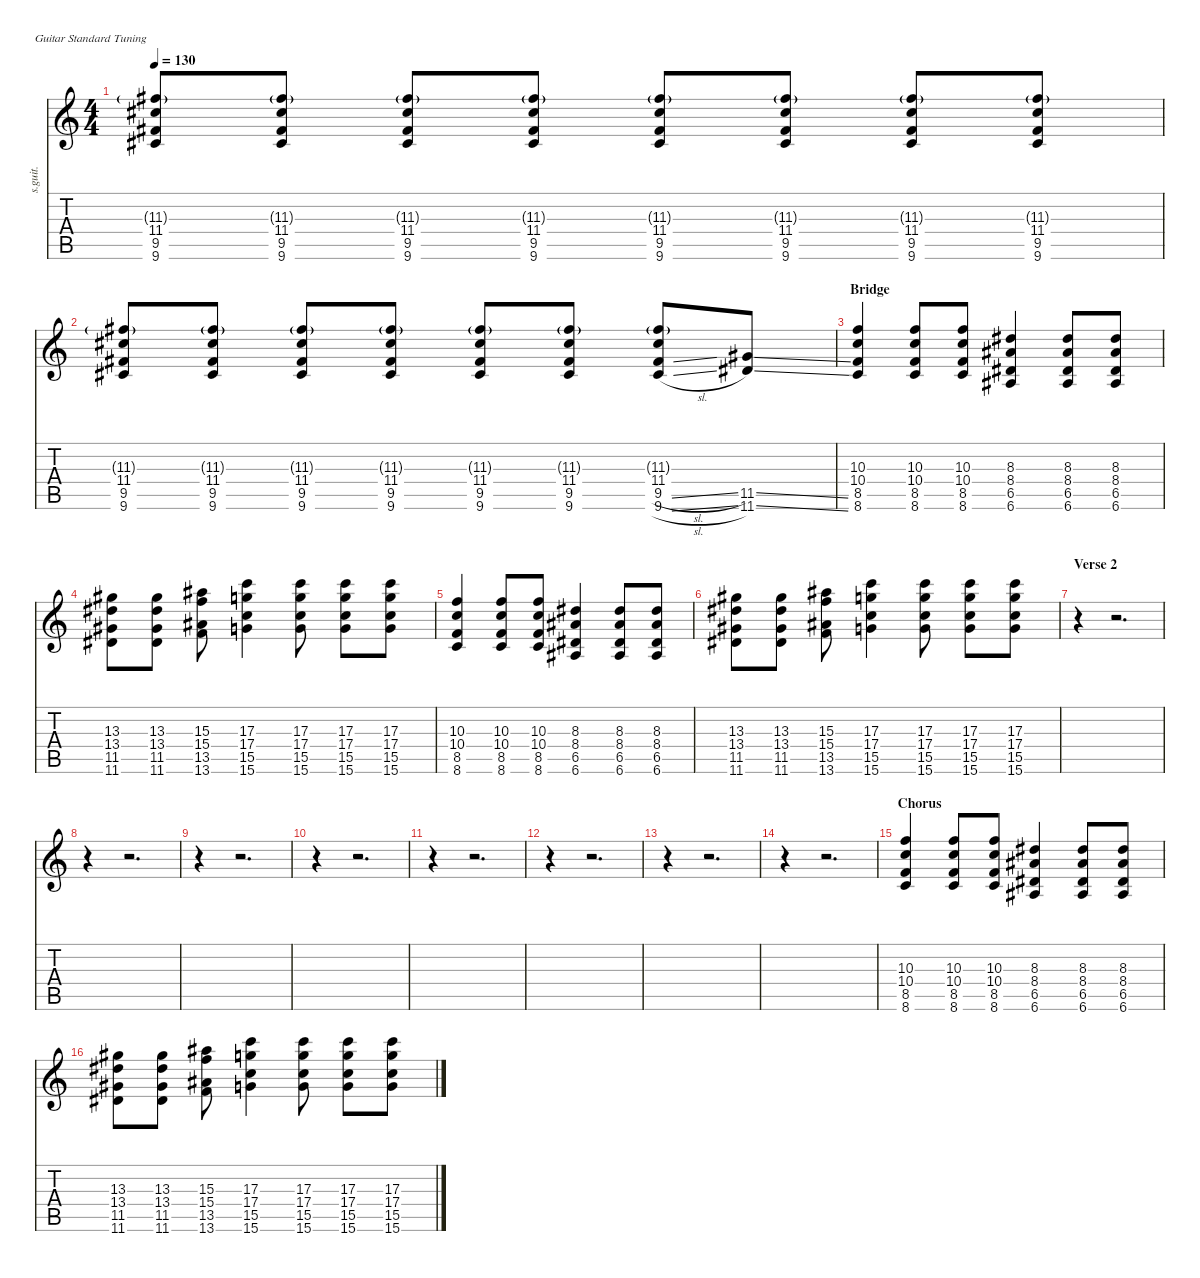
\defaultSystemsLayout 4
\hideDynamics
\bracketExtendMode nobrackets
\track ("Graham Coxon - Rhythm Guitar" "s.guit.") {instrument distortionguitar}
\staff {score tabs}
\tuning (E4 B3 G3 D3 A2 E2)
\ts (4 4)
\tempo 130
\clef g2
\ks c
(11.3{g acc #} 11.4{acc #} 9.5{acc #} 9.6{acc #}).8{lyrics (0 "") lyrics (1 "") lyrics (2 "") lyrics (3 "") lyrics (4 "") dy f} (11.3{g acc #} 11.4{acc #} 9.5{acc #} 9.6{acc #}).8{lyrics (0 "") lyrics (1 "") lyrics (2 "") lyrics (3 "") lyrics (4 "")} (11.3{g acc #} 11.4{acc #} 9.5{acc #} 9.6{acc #}).8{lyrics (0 "") lyrics (1 "") lyrics (2 "") lyrics (3 "") lyrics (4 "")} (11.3{g acc #} 11.4{acc #} 9.5{acc #} 9.6{acc #}).8{lyrics (0 "") lyrics (1 "") lyrics (2 "") lyrics (3 "") lyrics (4 "")} (11.3{g acc #} 11.4{acc #} 9.5{acc #} 9.6{acc #}).8{lyrics (0 "") lyrics (1 "") lyrics (2 "") lyrics (3 "") lyrics (4 "")} (11.3{g acc #} 11.4{acc #} 9.5{acc #} 9.6{acc #}).8{lyrics (0 "") lyrics (1 "") lyrics (2 "") lyrics (3 "") lyrics (4 "")} (11.3{g acc #} 11.4{acc #} 9.5{acc #} 9.6{acc #}).8{lyrics (0 "") lyrics (1 "") lyrics (2 "") lyrics (3 "") lyrics (4 "")} (11.3{g acc #} 11.4{acc #} 9.5{acc #} 9.6{acc #}).8{lyrics (0 "") lyrics (1 "") lyrics (2 "") lyrics (3 "") lyrics (4 "")} |
(11.3{g acc #} 11.4{acc #} 9.5{acc #} 9.6{acc #}).8{lyrics (0 "") lyrics (1 "") lyrics (2 "") lyrics (3 "") lyrics (4 "")} (11.3{g acc #} 11.4{acc #} 9.5{acc #} 9.6{acc #}).8{lyrics (0 "") lyrics (1 "") lyrics (2 "") lyrics (3 "") lyrics (4 "")} (11.3{g acc #} 11.4{acc #} 9.5{acc #} 9.6{acc #}).8{lyrics (0 "") lyrics (1 "") lyrics (2 "") lyrics (3 "") lyrics (4 "")} (11.3{g acc #} 11.4{acc #} 9.5{acc #} 9.6{acc #}).8{lyrics (0 "") lyrics (1 "") lyrics (2 "") lyrics (3 "") lyrics (4 "")} (11.3{g acc #} 11.4{acc #} 9.5{acc #} 9.6{acc #}).8{lyrics (0 "") lyrics (1 "") lyrics (2 "") lyrics (3 "") lyrics (4 "")} (11.3{g acc #} 11.4{acc #} 9.5{acc #} 9.6{acc #}).8{lyrics (0 "") lyrics (1 "") lyrics (2 "") lyrics (3 "") lyrics (4 "")} (11.3{g acc #} 11.4{acc #} 9.5{sl acc #} 9.6{sl acc #}).8{lyrics (0 "") lyrics (1 "") lyrics (2 "") lyrics (3 "") lyrics (4 "")} (11.5{ss acc #} 11.6{ss acc #}).8{lyrics (0 "") lyrics (1 "") lyrics (2 "") lyrics (3 "") lyrics (4 "")} |
\section ("" "Bridge")
(10.3 10.4 8.5 8.6).4{lyrics (0 "") lyrics (1 "") lyrics (2 "") lyrics (3 "") lyrics (4 "")} (10.3 10.4 8.5 8.6).8{lyrics (0 "") lyrics (1 "") lyrics (2 "") lyrics (3 "") lyrics (4 "")} (10.3 10.4 8.5 8.6).8{lyrics (0 "") lyrics (1 "") lyrics (2 "") lyrics (3 "") lyrics (4 "")} (8.3{acc #} 8.4{acc #} 6.5{acc #} 6.6{acc #}).4{lyrics (0 "") lyrics (1 "") lyrics (2 "") lyrics (3 "") lyrics (4 "")} (8.3{acc #} 8.4{acc #} 6.5{acc #} 6.6{acc #}).8{lyrics (0 "") lyrics (1 "") lyrics (2 "") lyrics (3 "") lyrics (4 "")} (8.3{acc #} 8.4{acc #} 6.5{acc #} 6.6{acc #}).8{lyrics (0 "") lyrics (1 "") lyrics (2 "") lyrics (3 "") lyrics (4 "")} |
(13.3{acc #} 13.4{acc #} 11.5{acc #} 11.6{acc #}).8{lyrics (0 "") lyrics (1 "") lyrics (2 "") lyrics (3 "") lyrics (4 "")} (13.3{acc #} 13.4{acc #} 11.5{acc #} 11.6{acc #}).8{lyrics (0 "") lyrics (1 "") lyrics (2 "") lyrics (3 "") lyrics (4 "")} (15.3{acc #} 15.4 13.5{acc #} 13.6).8{lyrics (0 "") lyrics (1 "") lyrics (2 "") lyrics (3 "") lyrics (4 "")} (17.3 17.4 15.5 15.6).4{lyrics (0 "") lyrics (1 "") lyrics (2 "") lyrics (3 "") lyrics (4 "")} (17.3 17.4 15.5 15.6).8{lyrics (0 "") lyrics (1 "") lyrics (2 "") lyrics (3 "") lyrics (4 "")} (17.3 17.4 15.5 15.6).8{lyrics (0 "") lyrics (1 "") lyrics (2 "") lyrics (3 "") lyrics (4 "")} (17.3 17.4 15.5 15.6).8{lyrics (0 "") lyrics (1 "") lyrics (2 "") lyrics (3 "") lyrics (4 "")} |
(10.3 10.4 8.5 8.6).4{lyrics (0 "") lyrics (1 "") lyrics (2 "") lyrics (3 "") lyrics (4 "")} (10.3 10.4 8.5 8.6).8{lyrics (0 "") lyrics (1 "") lyrics (2 "") lyrics (3 "") lyrics (4 "")} (10.3 10.4 8.5 8.6).8{lyrics (0 "") lyrics (1 "") lyrics (2 "") lyrics (3 "") lyrics (4 "")} (8.3{acc #} 8.4{acc #} 6.5{acc #} 6.6{acc #}).4{lyrics (0 "") lyrics (1 "") lyrics (2 "") lyrics (3 "") lyrics (4 "")} (8.3{acc #} 8.4{acc #} 6.5{acc #} 6.6{acc #}).8{lyrics (0 "") lyrics (1 "") lyrics (2 "") lyrics (3 "") lyrics (4 "")} (8.3{acc #} 8.4{acc #} 6.5{acc #} 6.6{acc #}).8{lyrics (0 "") lyrics (1 "") lyrics (2 "") lyrics (3 "") lyrics (4 "")} |
(13.3{acc #} 13.4{acc #} 11.5{acc #} 11.6{acc #}).8{lyrics (0 "") lyrics (1 "") lyrics (2 "") lyrics (3 "") lyrics (4 "")} (13.3{acc #} 13.4{acc #} 11.5{acc #} 11.6{acc #}).8{lyrics (0 "") lyrics (1 "") lyrics (2 "") lyrics (3 "") lyrics (4 "")} (15.3{acc #} 15.4 13.5{acc #} 13.6).8{lyrics (0 "") lyrics (1 "") lyrics (2 "") lyrics (3 "") lyrics (4 "")} (17.3 17.4 15.5 15.6).4{lyrics (0 "") lyrics (1 "") lyrics (2 "") lyrics (3 "") lyrics (4 "")} (17.3 17.4 15.5 15.6).8{lyrics (0 "") lyrics (1 "") lyrics (2 "") lyrics (3 "") lyrics (4 "")} (17.3 17.4 15.5 15.6).8{lyrics (0 "") lyrics (1 "") lyrics (2 "") lyrics (3 "") lyrics (4 "")} (17.3 17.4 15.5 15.6).8{lyrics (0 "") lyrics (1 "") lyrics (2 "") lyrics (3 "") lyrics (4 "")} |
\section ("" "Verse 2")
r.4 r.2{d} |
r.4 r.2{d} |
r.4 r.2{d} |
r.4 r.2{d} |
r.4 r.2{d} |
r.4 r.2{d} |
r.4 r.2{d} |
r.4 r.2{d} |
\section ("" "Chorus")
(10.3 10.4 8.5 8.6).4{lyrics (0 "") lyrics (1 "") lyrics (2 "") lyrics (3 "") lyrics (4 "")} (10.3 10.4 8.5 8.6).8{lyrics (0 "") lyrics (1 "") lyrics (2 "") lyrics (3 "") lyrics (4 "")} (10.3 10.4 8.5 8.6).8{lyrics (0 "") lyrics (1 "") lyrics (2 "") lyrics (3 "") lyrics (4 "")} (8.3{acc #} 8.4{acc #} 6.5{acc #} 6.6{acc #}).4{lyrics (0 "") lyrics (1 "") lyrics (2 "") lyrics (3 "") lyrics (4 "")} (8.3{acc #} 8.4{acc #} 6.5{acc #} 6.6{acc #}).8{lyrics (0 "") lyrics (1 "") lyrics (2 "") lyrics (3 "") lyrics (4 "")} (8.3{acc #} 8.4{acc #} 6.5{acc #} 6.6{acc #}).8{lyrics (0 "") lyrics (1 "") lyrics (2 "") lyrics (3 "") lyrics (4 "")} |
(13.3{acc #} 13.4{acc #} 11.5{acc #} 11.6{acc #}).8{lyrics (0 "") lyrics (1 "") lyrics (2 "") lyrics (3 "") lyrics (4 "")} (13.3{acc #} 13.4{acc #} 11.5{acc #} 11.6{acc #}).8{lyrics (0 "") lyrics (1 "") lyrics (2 "") lyrics (3 "") lyrics (4 "")} (15.3{acc #} 15.4 13.5{acc #} 13.6).8{lyrics (0 "") lyrics (1 "") lyrics (2 "") lyrics (3 "") lyrics (4 "")} (17.3 17.4 15.5 15.6).4{lyrics (0 "") lyrics (1 "") lyrics (2 "") lyrics (3 "") lyrics (4 "")} (17.3 17.4 15.5 15.6).8{lyrics (0 "") lyrics (1 "") lyrics (2 "") lyrics (3 "") lyrics (4 "")} (17.3 17.4 15.5 15.6).8{lyrics (0 "") lyrics (1 "") lyrics (2 "") lyrics (3 "") lyrics (4 "")} (17.3 17.4 15.5 15.6).8{lyrics (0 "") lyrics (1 "") lyrics (2 "") lyrics (3 "") lyrics (4 "")}
